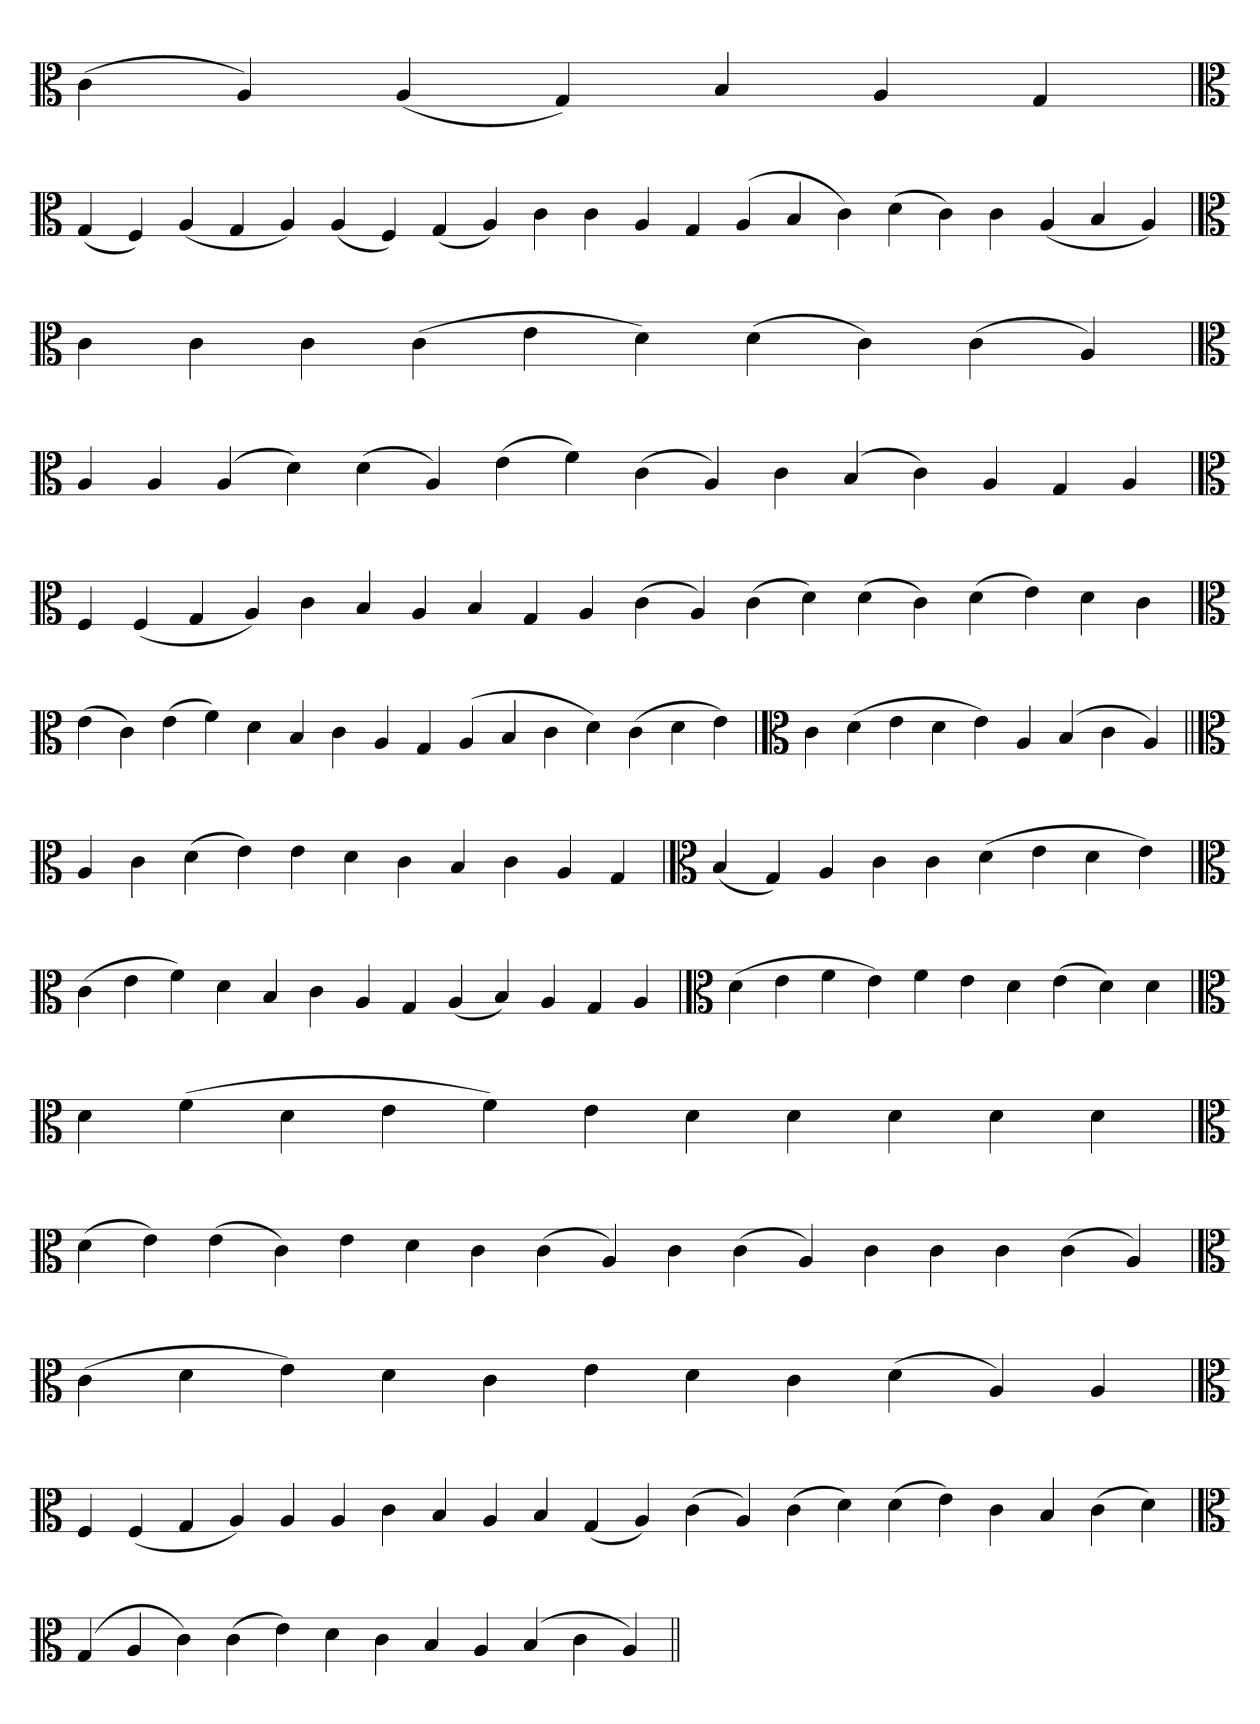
**kern
*part1
*staff1
*clefC3
=
(4c
4A)
(4A
4G)
4B
4A
4G
=
*clefC3
(4G
4F)
(4A
4G
4A)
(4A
4F)
(4G
4A)
4c
4c
4A
4G
(4A
4B
4c)
(4d
4c)
4c
(4A
4B
4A)
=
*clefC3
4c
4c
4c
(4c
4e
4d)
(4d
4c)
(4c
4A)
=
*clefC3
4A
4A
(4A
4d)
(4d
4A)
(4e
4f)
(4c
4A)
4c
(4B
4c)
4A
4G
4A
='
*clefC3
4F
(4F
4G
4A)
4c
4B
4A
4B
4G
4A
(4c
4A)
(4c
4d)
(4d
4c)
(4d
4e)
4d
4c
=`
*clefC3
(4e
4c)
(4e
4f)
4d
4B
4c
4A
4G
(4A
4B
4c
4d)
(4c
4d
4e)
=`
*clefC3
4c
(4d
4e
4d
4e)
4A
(4B
4c
4A)
=||
*clefC3
4A
4c
(4d
4e)
4e
4d
4c
4B
4c
4A
4G
=`
*clefC3
(4B
4G)
4A
4c
4c
(4d
4e
4d
4e)
=`
*clefC3
(4c
4e
4f)
4d
4B
4c
4A
4G
(4A
4B)
4A
4G
4A
=`
*clefC3
(4d
4e
4f
4e)
4f
4e
4d
(4e
4d)
4d
=
*clefC3
4d
(4f
4d
4e
4f)
4e
4d
4d
4d
4d
4d
=`
*clefC3
(4d
4e)
(4e
4c)
4e
4d
4c
(4c
4A)
4c
(4c
4A)
4c
4c
4c
(4c
4A)
=`
*clefC3
(4c
4d
4e)
4d
4c
4e
4d
4c
(4d
4A)
4A
=
*clefC3
4F
(4F
4G
4A)
4A
4A
4c
4B
4A
4B
(4G
4A)
(4c
4A)
(4c
4d)
(4d
4e)
4c
4B
(4c
4d)
=`
*clefC3
(4G
4A
4c)
(4c
4e)
4d
4c
4B
4A
(4B
4c
4A)
=||
*-
